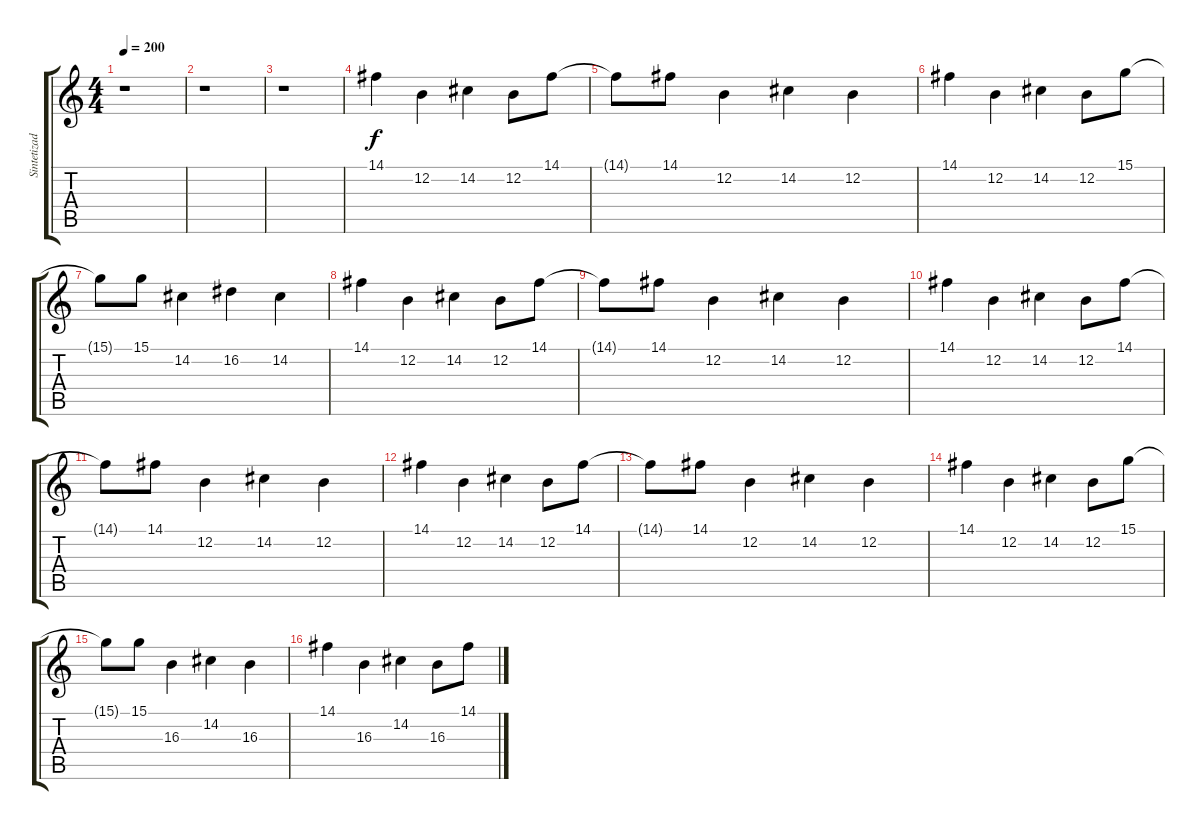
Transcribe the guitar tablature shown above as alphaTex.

\track ("Sintetizador 1" "Sintetizad") {instrument stringensemble1}
\staff {score tabs}
\tuning (E4 B3 G3 D3 A2 E2) {hide}
\ts (4 4)
\tempo 200
\clef g2
\ks c
r.1{dy ff} |
r.1 |
r.1 |
14.1.4{dy f} 12.2.4 14.2.4 12.2.8 14.1.8 |
14.1{t}.8 14.1.8 12.2.4 14.2.4 12.2.4 |
14.1.4 12.2.4 14.2.4 12.2.8 15.1.8 |
15.1{t}.8 15.1.8 14.2.4 16.2.4 14.2.4 |
14.1.4 12.2.4 14.2.4 12.2.8 14.1.8 |
14.1{t}.8 14.1.8 12.2.4 14.2.4 12.2.4 |
14.1.4 12.2.4 14.2.4 12.2.8 14.1.8 |
14.1{t}.8 14.1.8 12.2.4 14.2.4 12.2.4 |
14.1.4 12.2.4 14.2.4 12.2.8 14.1.8 |
14.1{t}.8 14.1.8 12.2.4 14.2.4 12.2.4 |
14.1.4 12.2.4 14.2.4 12.2.8 15.1.8 |
15.1{t}.8 15.1.8 16.3.4 14.2.4 16.3.4 |
14.1.4 16.3.4 14.2.4 16.3.8 14.1.8
